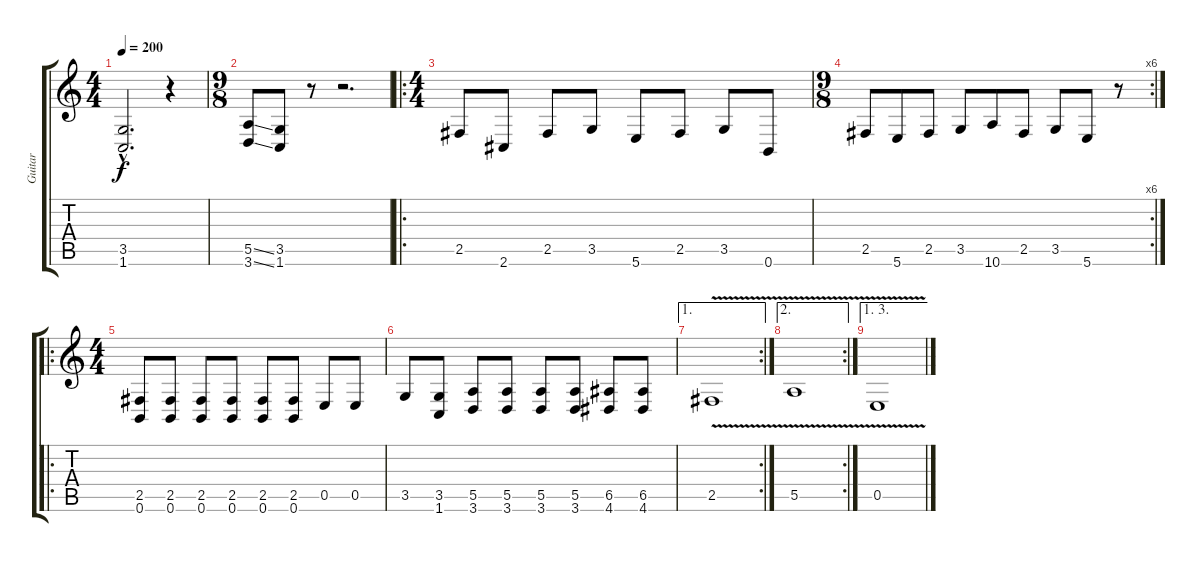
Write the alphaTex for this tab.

\track ("Guitar " "Guitar ") {instrument distortionguitar}
\staff {score tabs}
\tuning (B3 Gb3 D3 A2 E2 B1) {hide}
\ts (4 4)
\tempo 200
\clef g2
\ks c
(3.5{hac} 1.6{hac}).2{d dy f} r.4 |
\ts (9 8)
(5.5{ss} 3.6{ss}).8 (3.5 1.6).8 r.8 r.2{d} |
\ro
\ts (4 4)
2.5.8 2.6.8 2.5.8 3.5.8 5.6.8 2.5.8 3.5.8 0.6.8 |
\rc 6
\ts (9 8)
2.5.8 5.6.8 2.5.8 3.5.8 10.6.8 2.5.8 3.5.8 5.6.8 r.8 |
\ro
\ts (4 4)
(2.5 0.6).8 (2.5 0.6).8 (2.5 0.6).8 (2.5 0.6).8 (2.5 0.6).8 (2.5 0.6).8 0.5.8 0.5.8 |
3.5.8 (3.5 1.6).8 (5.5 3.6).8 (5.5 3.6).8 (5.5 3.6).8 (5.5 3.6).8 (6.5 4.6).8 (6.5 4.6).8 |
\ae 1
\rc 2
2.5{v}.1 |
\ae 2
\rc 2
5.5{v}.1 |
\ae (1 3)
0.5{v}.1
